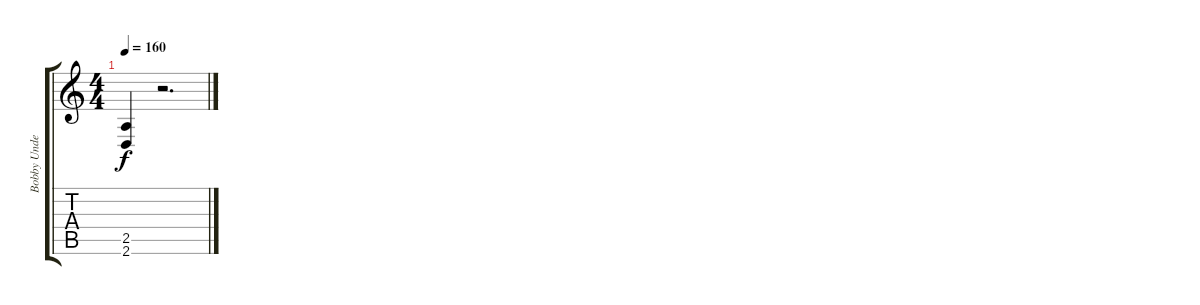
\track ("Bobby Undertaker" "Bobby Unde") {instrument distortionguitar}
\staff {score tabs}
\tuning (D4 A3 F3 C3 G2 C2) {hide}
\ts (4 4)
\section ("" "")
\tempo 160
\clef g2
\ks c
(2.5 2.6).4{dy f} r.2{d}
